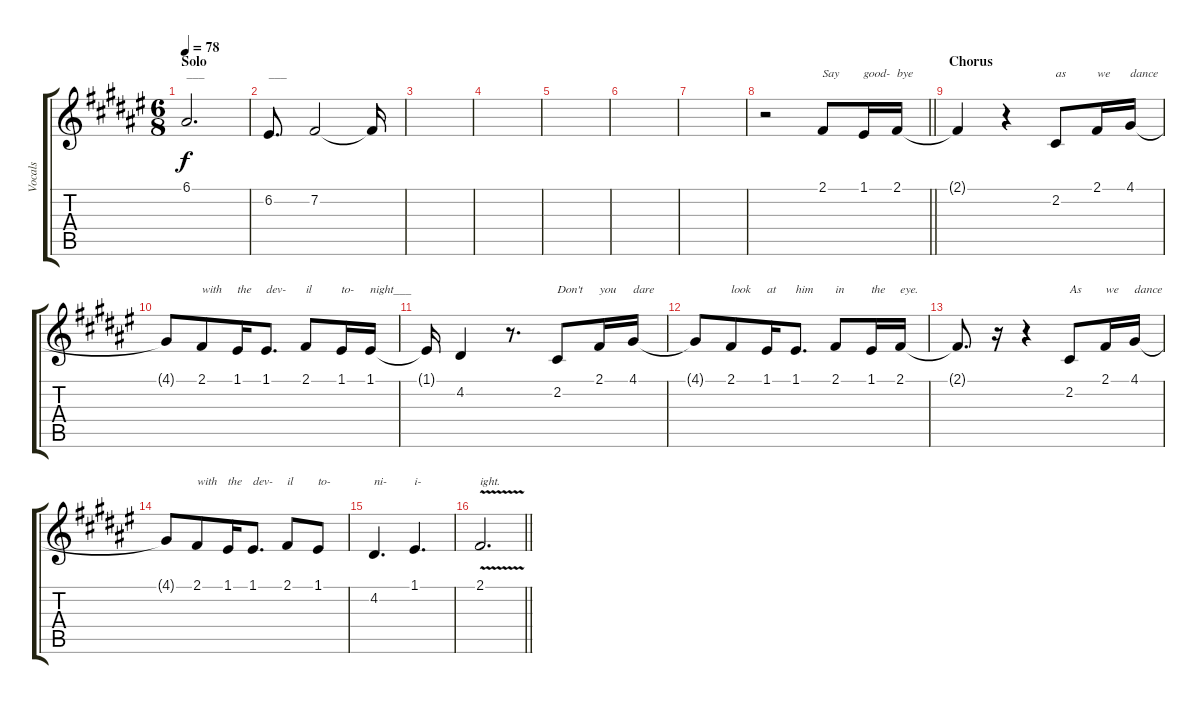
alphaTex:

\track ("Vocals" "Vocals") {instrument oboe}
\staff {score tabs}
\tuning (E4 B3 G3 D3 A2 E2) {hide}
\ts (6 8)
\section ("" "Solo")
\tempo 78
\clef g2
\ks d#minor
6.1.2{d txt "___" dy f} |
6.2.8{d txt "___"} 7.2.2 7.2{t}.16 |
|
|
|
|
|
\barLineRight lightlight
r.2 2.1.8{txt "Say"} 1.1.16{txt "good-"} 2.1.16{txt "bye"} |
\section ("" "Chorus")
2.1{t}.4 r.4 2.2.8{txt "as"} 2.1.16{txt "we"} 4.1.16{txt "dance"} |
4.1{t}.8 2.1.8{txt "with"} 1.1.16{txt "the"} 1.1.8{d txt "dev-"} 2.1.8{txt "il"} 1.1.16{txt "to-"} 1.1.16{txt "night___"} |
1.1{t}.16 4.2.4 r.8{d} 2.2.8{txt "Don't"} 2.1.16{txt "you"} 4.1.16{txt "dare"} |
4.1{t}.8 2.1.8{txt "look"} 1.1.16{txt "at"} 1.1.8{d txt "him"} 2.1.8{txt "in"} 1.1.16{txt "the"} 2.1.16{txt "eye."} |
2.1{t}.8{d} r.16 r.4 2.2.8{txt "As"} 2.1.16{txt "we"} 4.1.16{txt "dance"} |
4.1{t}.8 2.1.8{txt "with"} 1.1.16{txt "the"} 1.1.8{d txt "dev-"} 2.1.8{txt "il"} 1.1.8{txt "to-"} |
4.2.4{d txt "ni-"} 1.1.4{d txt "i-"} |
\barLineRight lightlight
2.1{v}.2{d txt "ight."}
